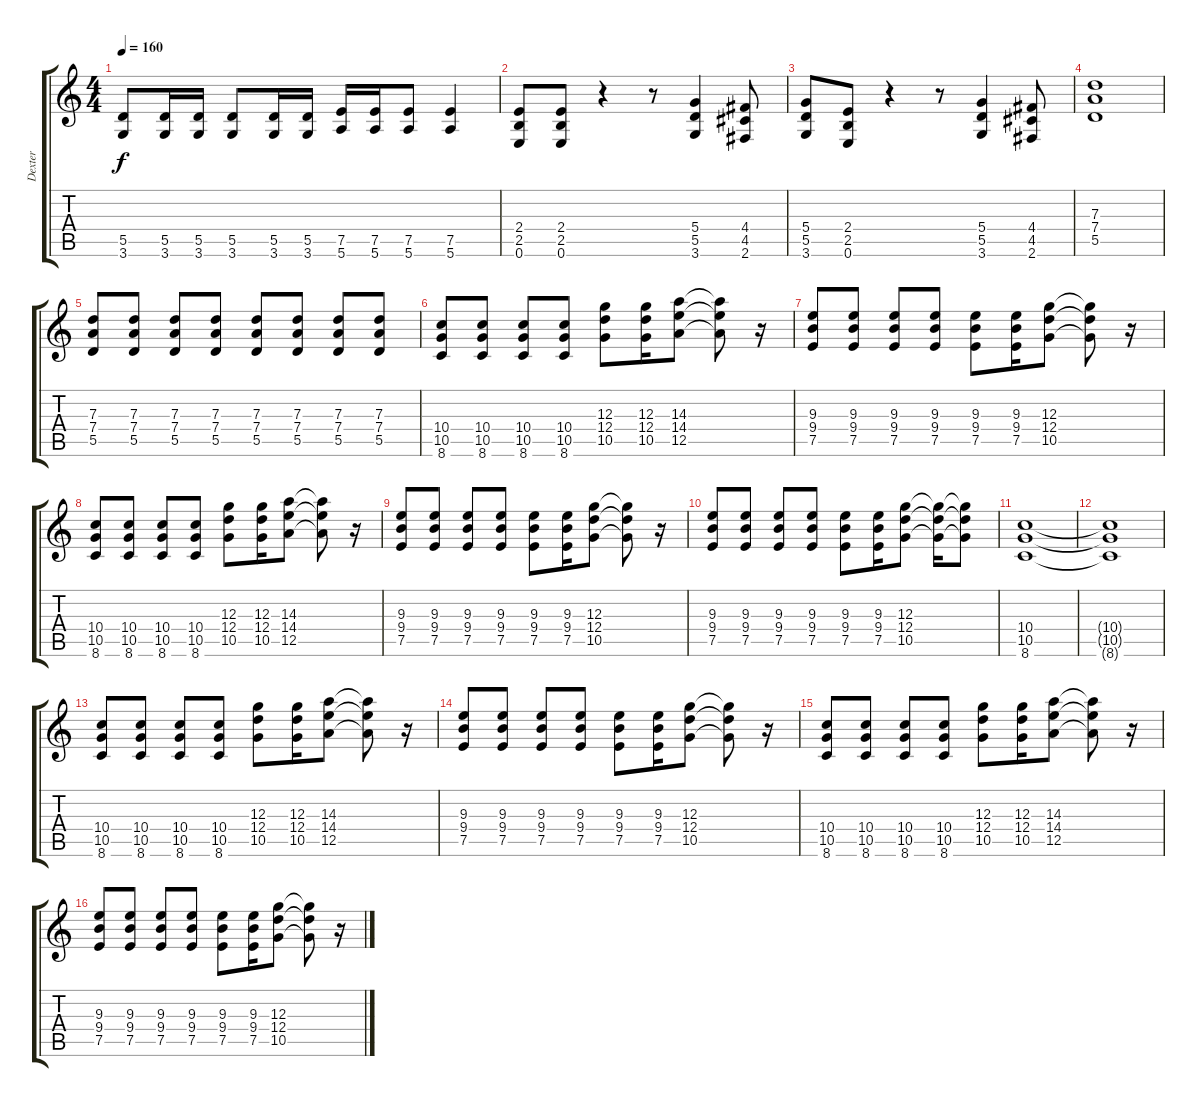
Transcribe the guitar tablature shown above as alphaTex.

\track ("Dexter" "Dexter") {instrument distortionguitar}
\staff {score tabs}
\tuning (E4 B3 G3 D3 A2 E2) {hide}
\ts (4 4)
\tempo 160
\clef g2
\ks c
(5.5 3.6).8{dy f} (5.5 3.6).16 (5.5 3.6).16 (5.5 3.6).8 (5.5 3.6).16 (5.5 3.6).16 (7.5 5.6).16 (7.5 5.6).16 (7.5 5.6).8 (7.5 5.6).4 |
(2.4 2.5 0.6).8 (2.4 2.5 0.6).8 r.4 r.8 (5.4 5.5 3.6).4 (4.4 4.5 2.6).8 |
(5.4 5.5 3.6).8 (2.4 2.5 0.6).8 r.4 r.8 (5.4 5.5 3.6).4 (4.4 4.5 2.6).8 |
(7.3 7.4 5.5).1 |
(7.3 7.4 5.5).8 (7.3 7.4 5.5).8 (7.3 7.4 5.5).8 (7.3 7.4 5.5).8 (7.3 7.4 5.5).8 (7.3 7.4 5.5).8 (7.3 7.4 5.5).8 (7.3 7.4 5.5).8 |
(10.4 10.5 8.6).8 (10.4 10.5 8.6).8 (10.4 10.5 8.6).8 (10.4 10.5 8.6).8 (12.3 12.4 10.5).8 (12.3 12.4 10.5).16 (14.3 14.4 12.5).8 (14.3{t} 14.4{t} 12.5{t}).8 r.16 |
(9.3 9.4 7.5).8 (9.3 9.4 7.5).8 (9.3 9.4 7.5).8 (9.3 9.4 7.5).8 (9.3 9.4 7.5).8 (9.3 9.4 7.5).16 (12.3 12.4 10.5).8 (12.3{t} 12.4{t} 10.5{t}).8 r.16 |
(10.4 10.5 8.6).8 (10.4 10.5 8.6).8 (10.4 10.5 8.6).8 (10.4 10.5 8.6).8 (12.3 12.4 10.5).8 (12.3 12.4 10.5).16 (14.3 14.4 12.5).8 (14.3{t} 14.4{t} 12.5{t}).8 r.16 |
(9.3 9.4 7.5).8 (9.3 9.4 7.5).8 (9.3 9.4 7.5).8 (9.3 9.4 7.5).8 (9.3 9.4 7.5).8 (9.3 9.4 7.5).16 (12.3 12.4 10.5).8 (12.3{t} 12.4{t} 10.5{t}).8 r.16 |
(9.3 9.4 7.5).8 (9.3 9.4 7.5).8 (9.3 9.4 7.5).8 (9.3 9.4 7.5).8 (9.3 9.4 7.5).8 (9.3 9.4 7.5).16 (12.3 12.4 10.5).8 (12.3{t} 12.4{t} 10.5{t}).16 (12.3{t} 12.4{t} 10.5{t}).8 |
(10.4 10.5 8.6).1 |
(10.4{t} 10.5{t} 8.6{t}).1 |
(10.4 10.5 8.6).8 (10.4 10.5 8.6).8 (10.4 10.5 8.6).8 (10.4 10.5 8.6).8 (12.3 12.4 10.5).8 (12.3 12.4 10.5).16 (14.3 14.4 12.5).8 (14.3{t} 14.4{t} 12.5{t}).8 r.16 |
(9.3 9.4 7.5).8 (9.3 9.4 7.5).8 (9.3 9.4 7.5).8 (9.3 9.4 7.5).8 (9.3 9.4 7.5).8 (9.3 9.4 7.5).16 (12.3 12.4 10.5).8 (12.3{t} 12.4{t} 10.5{t}).8 r.16 |
(10.4 10.5 8.6).8 (10.4 10.5 8.6).8 (10.4 10.5 8.6).8 (10.4 10.5 8.6).8 (12.3 12.4 10.5).8 (12.3 12.4 10.5).16 (14.3 14.4 12.5).8 (14.3{t} 14.4{t} 12.5{t}).8 r.16 |
(9.3 9.4 7.5).8 (9.3 9.4 7.5).8 (9.3 9.4 7.5).8 (9.3 9.4 7.5).8 (9.3 9.4 7.5).8 (9.3 9.4 7.5).16 (12.3 12.4 10.5).8 (12.3{t} 12.4{t} 10.5{t}).8 r.16
